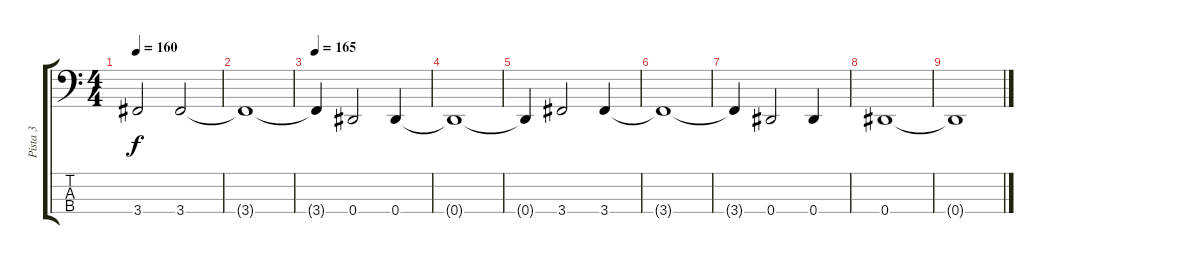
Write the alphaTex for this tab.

\track ("Pista 3" "Pista 3") {instrument electricbasspick}
\staff {score tabs}
\tuning (Gb2 Db2 Ab1 Eb1) {hide}
\ts (4 4)
\tempo 160
\clef f4
\ks c
3.4.2{dy f} 3.4.2 |
3.4{t}.1 |
\tempo 165
3.4{t}.4 0.4.2 0.4.4 |
0.4{t}.1 |
0.4{t}.4 3.4.2 3.4.4 |
3.4{t}.1 |
3.4{t}.4 0.4.2 0.4.4 |
0.4.1 |
0.4{t}.1
